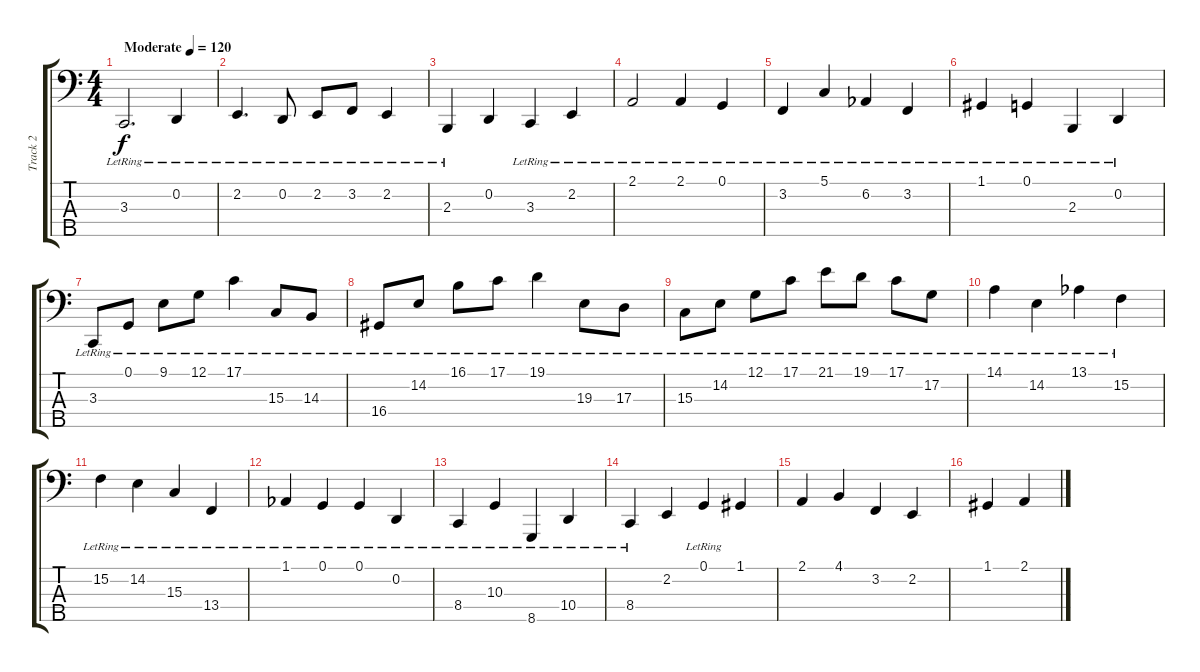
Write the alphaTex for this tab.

\track ("Track 2" "Track 2") {instrument acousticgrandpiano}
\staff {score tabs}
\tuning (G2 D2 A1 E1 B0) {hide}
\ts (4 4)
\tempo (120 "Moderate")
\clef f4
\ks c
3.3{lr}.2{d dy f instrument acousticgrandpiano} 0.2{lr}.4 |
2.2{lr}.4{d} 0.2{lr}.8 2.2{lr}.8 3.2{lr}.8 2.2{lr}.4 |
2.3{lr}.4 0.2.4 3.3{lr}.4 2.2{lr}.4 |
2.1{lr}.2 2.1{lr}.4 0.1{lr}.4 |
3.2{lr}.4 5.1{lr}.4 6.2{lr acc b}.4 3.2{lr}.4 |
1.1{lr}.4 0.1{lr}.4 2.3{lr}.4 0.2{lr}.4 |
3.3{lr}.8 0.1{lr}.8 9.1{lr}.8 12.1{lr}.8 17.1{lr}.4 15.3{lr}.8 14.3{lr}.8 |
16.4{lr}.8 14.2{lr}.8 16.1{lr}.8 17.1{lr}.8 19.1{lr}.4 19.3{lr}.8 17.3{lr}.8 |
15.3{lr}.8 14.2{lr}.8 12.1{lr}.8 17.1{lr}.8 21.1{lr}.8 19.1{lr}.8 17.1{lr}.8 17.2{lr}.8 |
14.1{lr}.4 14.2{lr}.4 13.1{lr acc b}.4 15.2{lr}.4 |
15.2{lr}.4 14.2{lr}.4 15.3{lr}.4 13.4{lr}.4 |
1.1{lr acc b}.4 0.1{lr}.4 0.1{lr}.4 0.2{lr}.4 |
8.4{lr}.4 10.3{lr}.4 8.5{lr}.4 10.4{lr}.4 |
8.4{lr}.4 2.2.4 0.1{lr}.4 1.1.4 |
2.1.4 4.1.4 3.2.4 2.2.4 |
1.1.4 2.1.4
